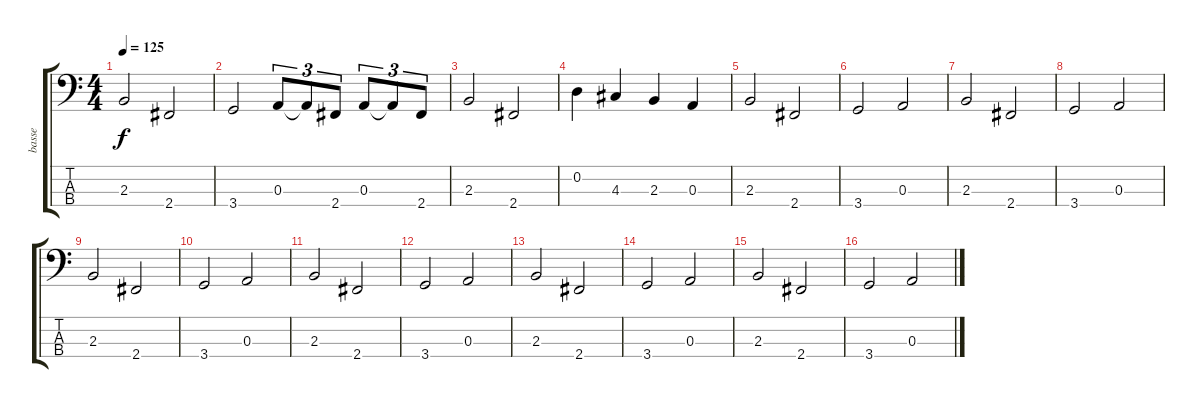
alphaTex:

\track ("basse" "basse") {instrument electricbassfinger}
\staff {score tabs}
\tuning (G2 D2 A1 E1) {hide}
\ts (4 4)
\tempo 125
\clef f4
\ks c
2.3.2{dy f} 2.4.2 |
3.4.2 0.3.8{tu (3 2)} 0.3{t}.8{tu (3 2)} 2.4.8{tu (3 2)} 0.3.8{tu (3 2)} 0.3{t}.8{tu (3 2)} 2.4.8{tu (3 2)} |
2.3.2 2.4.2 |
0.2.4 4.3.4 2.3.4 0.3.4 |
2.3.2 2.4.2 |
3.4.2 0.3.2 |
2.3.2 2.4.2 |
3.4.2 0.3.2 |
2.3.2 2.4.2 |
3.4.2 0.3.2 |
2.3.2 2.4.2 |
3.4.2 0.3.2 |
2.3.2 2.4.2 |
3.4.2 0.3.2 |
2.3.2 2.4.2 |
3.4.2 0.3.2
